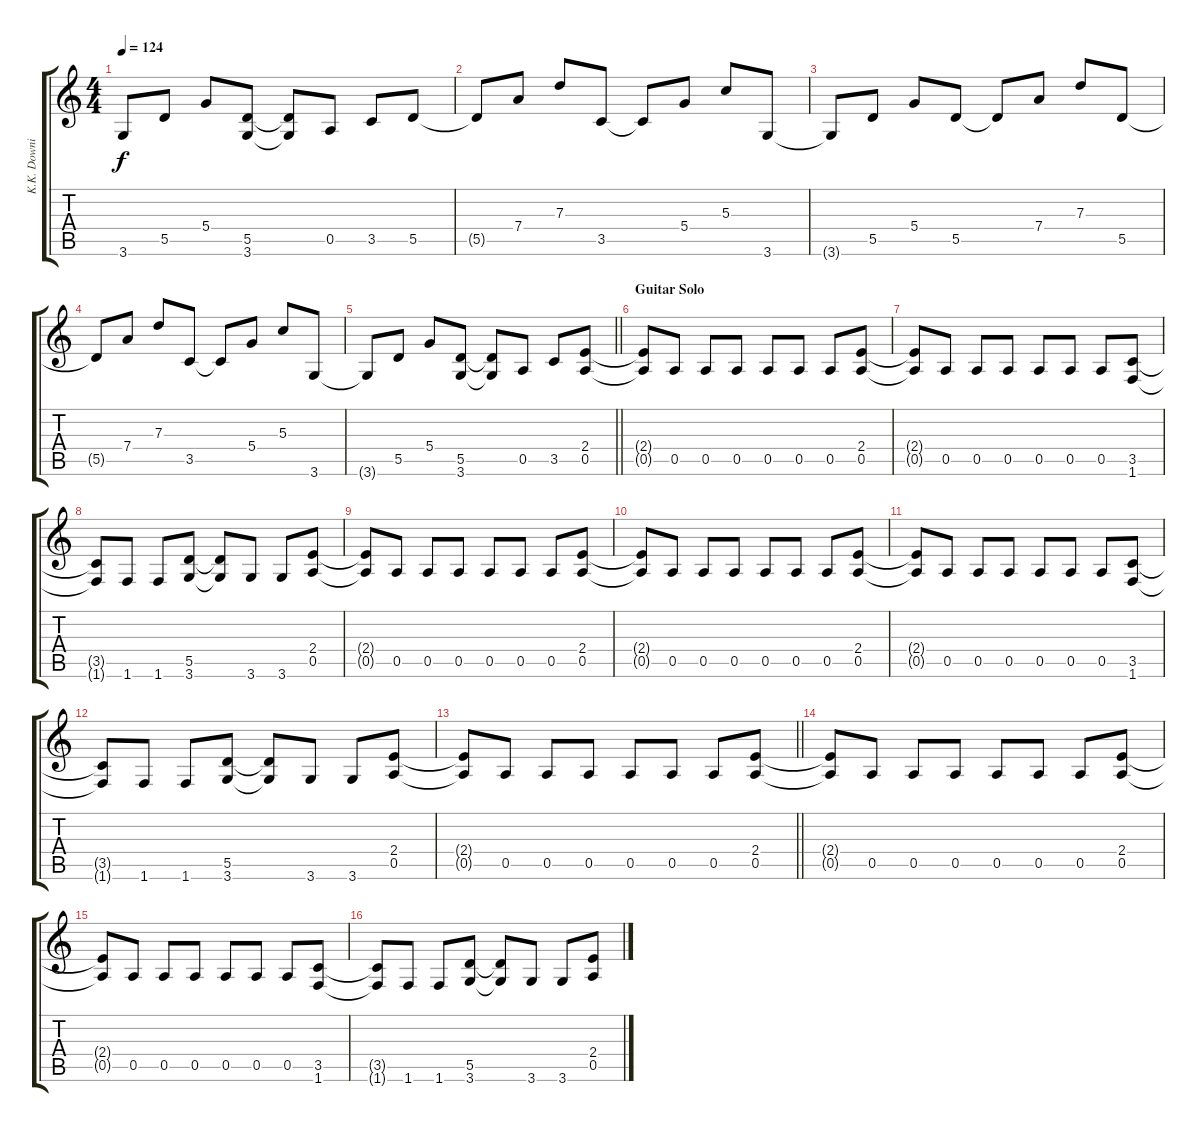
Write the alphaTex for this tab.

\track ("K.K. Downing" "K.K. Downi") {instrument distortionguitar}
\staff {score tabs}
\tuning (E4 B3 G3 D3 A2 E2) {hide}
\ts (4 4)
\tempo 124
\clef g2
\ks c
3.6{t}.8{dy f} 5.5.8 5.4.8 (5.5 3.6).8 (5.5{t} 3.6{t}).8 0.5.8 3.5.8 5.5.8 |
5.5{t}.8 7.4.8 7.3.8 3.5.8 3.5{t}.8 5.4.8 5.3.8 3.6.8 |
3.6{t}.8 5.5.8 5.4.8 5.5.8 5.5{t}.8 7.4.8 7.3.8 5.5.8 |
5.5{t}.8 7.4.8 7.3.8 3.5.8 3.5{t}.8 5.4.8 5.3.8 3.6.8 |
\barLineRight lightlight
3.6{t}.8 5.5.8 5.4.8 (5.5 3.6).8 (5.5{t} 3.6{t}).8 0.5.8 3.5.8 (2.4 0.5).8 |
\section ("" "Guitar Solo")
(2.4{t} 0.5{t}).8 0.5.8 0.5.8 0.5.8 0.5.8 0.5.8 0.5.8 (2.4 0.5).8 |
(2.4{t} 0.5{t}).8 0.5.8 0.5.8 0.5.8 0.5.8 0.5.8 0.5.8 (3.5 1.6).8 |
(3.5{t} 1.6{t}).8 1.6.8 1.6.8 (5.5 3.6).8 (5.5{t} 3.6{t}).8 3.6.8 3.6.8 (2.4 0.5).8 |
(2.4{t} 0.5{t}).8 0.5.8 0.5.8 0.5.8 0.5.8 0.5.8 0.5.8 (2.4 0.5).8 |
(2.4{t} 0.5{t}).8 0.5.8 0.5.8 0.5.8 0.5.8 0.5.8 0.5.8 (2.4 0.5).8 |
(2.4{t} 0.5{t}).8 0.5.8 0.5.8 0.5.8 0.5.8 0.5.8 0.5.8 (3.5 1.6).8 |
(3.5{t} 1.6{t}).8 1.6.8 1.6.8 (5.5 3.6).8 (5.5{t} 3.6{t}).8 3.6.8 3.6.8 (2.4 0.5).8 |
\barLineRight lightlight
(2.4{t} 0.5{t}).8 0.5.8 0.5.8 0.5.8 0.5.8 0.5.8 0.5.8 (2.4 0.5).8 |
(2.4{t} 0.5{t}).8 0.5.8 0.5.8 0.5.8 0.5.8 0.5.8 0.5.8 (2.4 0.5).8 |
(2.4{t} 0.5{t}).8 0.5.8 0.5.8 0.5.8 0.5.8 0.5.8 0.5.8 (3.5 1.6).8 |
(3.5{t} 1.6{t}).8 1.6.8 1.6.8 (5.5 3.6).8 (5.5{t} 3.6{t}).8 3.6.8 3.6.8 (2.4 0.5).8
